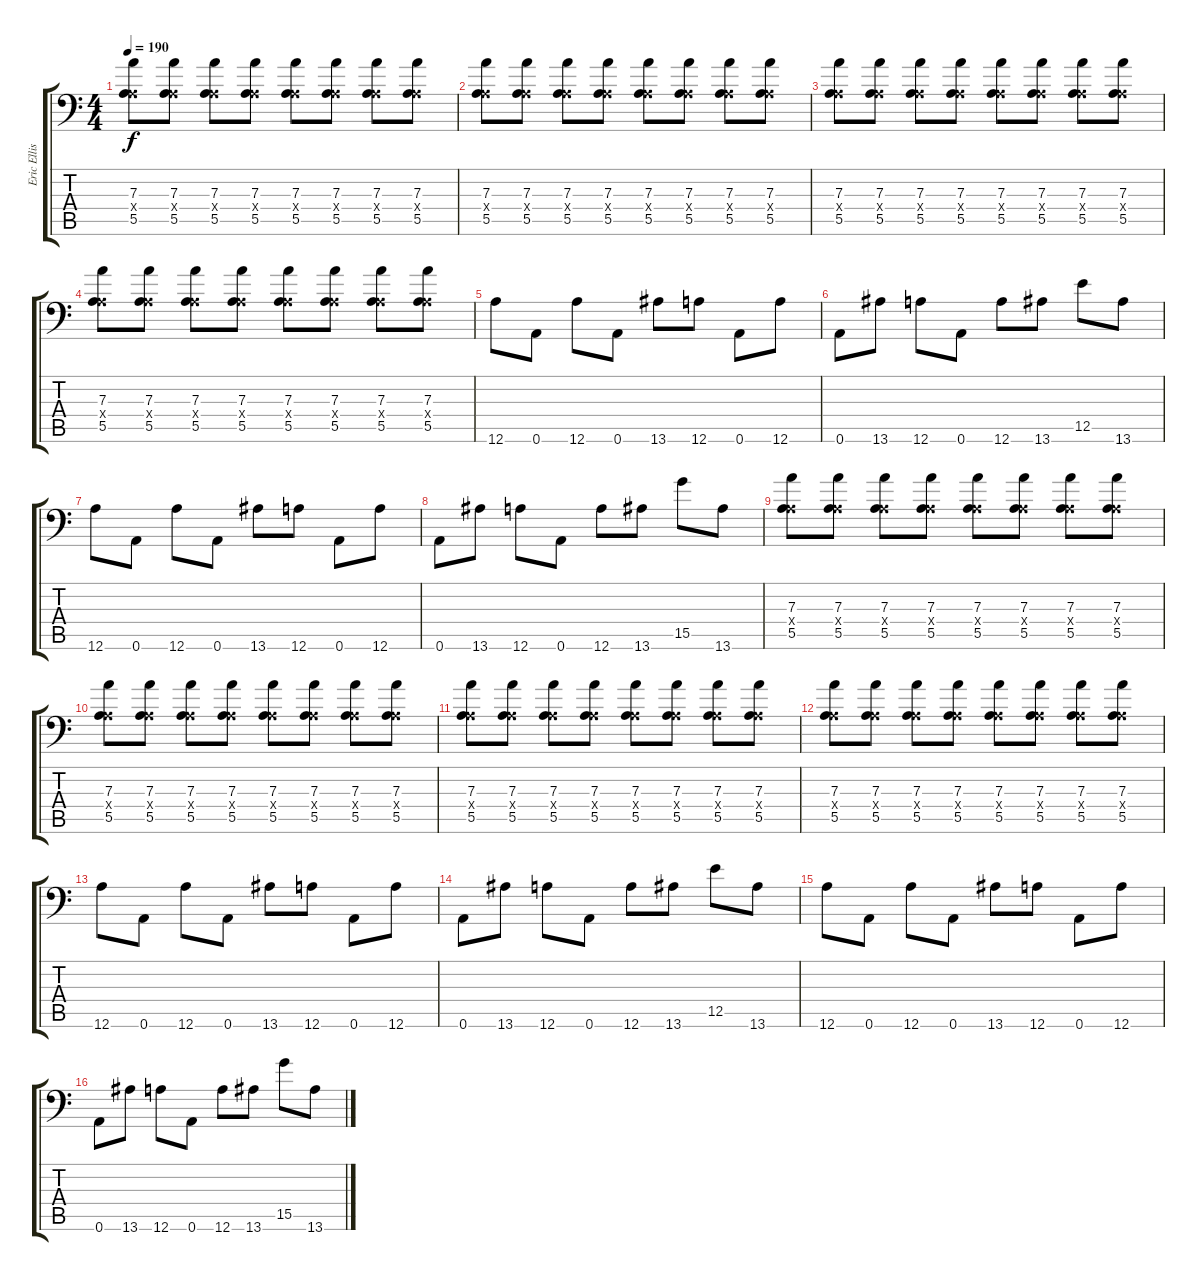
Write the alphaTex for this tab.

\track ("Eric Ellis" "Eric Ellis") {instrument overdrivenguitar}
\staff {score tabs}
\tuning (B3 Gb3 D3 A2 E2 A1) {hide}
\ts (4 4)
\tempo 190
\clef f4
\ks c
(7.3 0.4{x} 5.5).8{dy f} (7.3 0.4{x} 5.5).8 (7.3 0.4{x} 5.5).8 (7.3 0.4{x} 5.5).8 (7.3 0.4{x} 5.5).8 (7.3 0.4{x} 5.5).8 (7.3 0.4{x} 5.5).8 (7.3 0.4{x} 5.5).8 |
(7.3 0.4{x} 5.5).8 (7.3 0.4{x} 5.5).8 (7.3 0.4{x} 5.5).8 (7.3 0.4{x} 5.5).8 (7.3 0.4{x} 5.5).8 (7.3 0.4{x} 5.5).8 (7.3 0.4{x} 5.5).8 (7.3 0.4{x} 5.5).8 |
(7.3 0.4{x} 5.5).8 (7.3 0.4{x} 5.5).8 (7.3 0.4{x} 5.5).8 (7.3 0.4{x} 5.5).8 (7.3 0.4{x} 5.5).8 (7.3 0.4{x} 5.5).8 (7.3 0.4{x} 5.5).8 (7.3 0.4{x} 5.5).8 |
(7.3 0.4{x} 5.5).8 (7.3 0.4{x} 5.5).8 (7.3 0.4{x} 5.5).8 (7.3 0.4{x} 5.5).8 (7.3 0.4{x} 5.5).8 (7.3 0.4{x} 5.5).8 (7.3 0.4{x} 5.5).8 (7.3 0.4{x} 5.5).8 |
12.6.8 0.6.8 12.6.8 0.6.8 13.6.8 12.6.8 0.6.8 12.6.8 |
0.6.8 13.6.8 12.6.8 0.6.8 12.6.8 13.6.8 12.5.8 13.6.8 |
12.6.8 0.6.8 12.6.8 0.6.8 13.6.8 12.6.8 0.6.8 12.6.8 |
0.6.8 13.6.8 12.6.8 0.6.8 12.6.8 13.6.8 15.5.8 13.6.8 |
(7.3 0.4{x} 5.5).8 (7.3 0.4{x} 5.5).8 (7.3 0.4{x} 5.5).8 (7.3 0.4{x} 5.5).8 (7.3 0.4{x} 5.5).8 (7.3 0.4{x} 5.5).8 (7.3 0.4{x} 5.5).8 (7.3 0.4{x} 5.5).8 |
(7.3 0.4{x} 5.5).8 (7.3 0.4{x} 5.5).8 (7.3 0.4{x} 5.5).8 (7.3 0.4{x} 5.5).8 (7.3 0.4{x} 5.5).8 (7.3 0.4{x} 5.5).8 (7.3 0.4{x} 5.5).8 (7.3 0.4{x} 5.5).8 |
(7.3 0.4{x} 5.5).8 (7.3 0.4{x} 5.5).8 (7.3 0.4{x} 5.5).8 (7.3 0.4{x} 5.5).8 (7.3 0.4{x} 5.5).8 (7.3 0.4{x} 5.5).8 (7.3 0.4{x} 5.5).8 (7.3 0.4{x} 5.5).8 |
(7.3 0.4{x} 5.5).8 (7.3 0.4{x} 5.5).8 (7.3 0.4{x} 5.5).8 (7.3 0.4{x} 5.5).8 (7.3 0.4{x} 5.5).8 (7.3 0.4{x} 5.5).8 (7.3 0.4{x} 5.5).8 (7.3 0.4{x} 5.5).8 |
12.6.8 0.6.8 12.6.8 0.6.8 13.6.8 12.6.8 0.6.8 12.6.8 |
0.6.8 13.6.8 12.6.8 0.6.8 12.6.8 13.6.8 12.5.8 13.6.8 |
12.6.8 0.6.8 12.6.8 0.6.8 13.6.8 12.6.8 0.6.8 12.6.8 |
0.6.8 13.6.8 12.6.8 0.6.8 12.6.8 13.6.8 15.5.8 13.6.8
